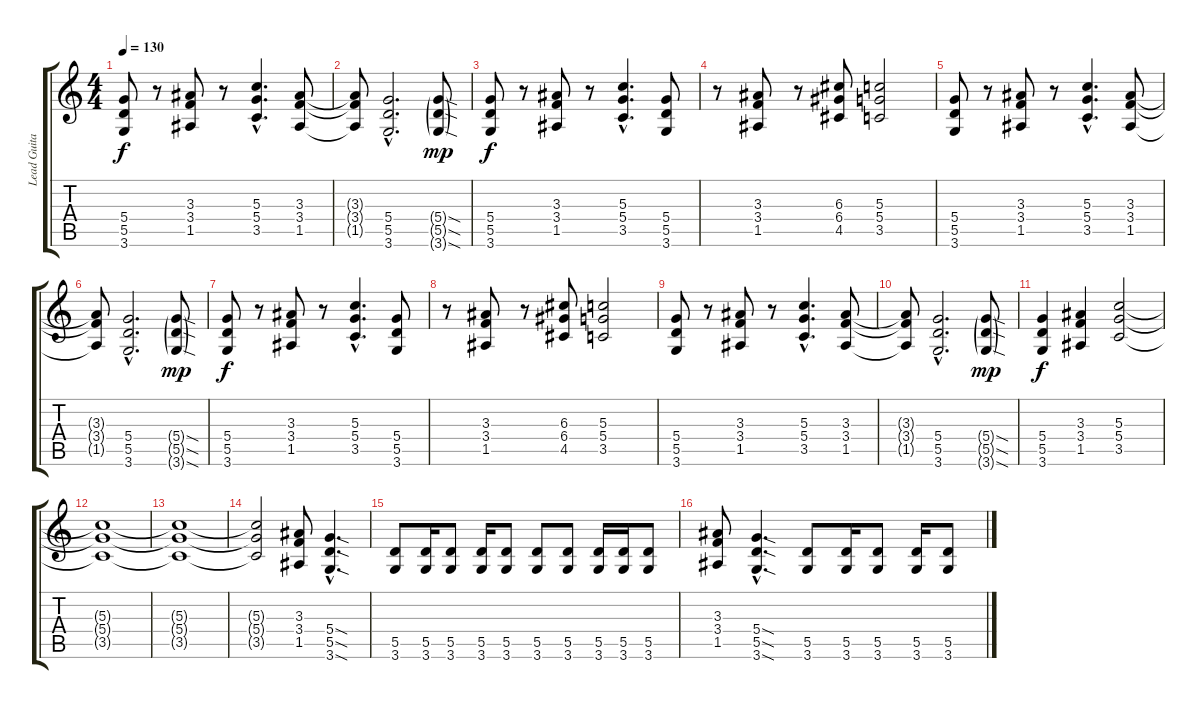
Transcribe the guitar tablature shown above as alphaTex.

\track ("Lead Guitar" "Lead Guita") {instrument overdrivenguitar}
\staff {score tabs}
\tuning (E4 B3 G3 D3 A2 E2) {hide}
\ts (4 4)
\tempo 130
\clef g2
\ks c
(5.4 5.5 3.6).8{dy f} r.8 (3.3 3.4 1.5).8 r.8 (5.3{hac} 5.4{hac} 3.5{hac}).4{d} (3.3 3.4 1.5).8 |
(3.3{t} 3.4{t} 1.5{t}).8 (5.4{hac} 5.5{hac} 3.6{hac}).2{d} (5.4{sod g} 5.5{sod g} 3.6{sod g}).8{dy mp} |
(5.4 5.5 3.6).8{dy f} r.8 (3.3 3.4 1.5).8 r.8 (5.3{hac} 5.4{hac} 3.5{hac}).4{d} (5.4 5.5 3.6).8 |
r.8 (3.3 3.4 1.5).8 r.8 (6.3 6.4 4.5).8 (5.3 5.4 3.5).2 |
(5.4 5.5 3.6).8 r.8 (3.3 3.4 1.5).8 r.8 (5.3{hac} 5.4{hac} 3.5{hac}).4{d} (3.3 3.4 1.5).8 |
(3.3{t} 3.4{t} 1.5{t}).8 (5.4{hac} 5.5{hac} 3.6{hac}).2{d} (5.4{sod g} 5.5{sod g} 3.6{sod g}).8{dy mp} |
(5.4 5.5 3.6).8{dy f} r.8 (3.3 3.4 1.5).8 r.8 (5.3{hac} 5.4{hac} 3.5{hac}).4{d} (5.4 5.5 3.6).8 |
r.8 (3.3 3.4 1.5).8 r.8 (6.3 6.4 4.5).8 (5.3 5.4 3.5).2 |
(5.4 5.5 3.6).8 r.8 (3.3 3.4 1.5).8 r.8 (5.3{hac} 5.4{hac} 3.5{hac}).4{d} (3.3 3.4 1.5).8 |
(3.3{t} 3.4{t} 1.5{t}).8 (5.4{hac} 5.5{hac} 3.6{hac}).2{d} (5.4{sod g} 5.5{sod g} 3.6{sod g}).8{dy mp} |
(5.4 5.5 3.6).4{dy f} (3.3 3.4 1.5).4 (5.3 5.4 3.5).2 |
(5.3{t} 5.4{t} 3.5{t}).1 |
(5.3{t} 5.4{t} 3.5{t}).1 |
(5.3{t} 5.4{t} 3.5{t}).2 (3.3 3.4 1.5).8 (5.4{sod hac} 5.5{sod hac} 3.6{sod hac}).4{d} |
(5.5 3.6).8 (5.5 3.6).16 (5.5 3.6).8 (5.5 3.6).16 (5.5 3.6).8 (5.5 3.6).8 (5.5 3.6).8 (5.5 3.6).16 (5.5 3.6).16 (5.5 3.6).8 |
(3.3 3.4 1.5).8 (5.4{sod hac} 5.5{sod hac} 3.6{sod hac}).4{d} (5.5 3.6).8 (5.5 3.6).16 (5.5 3.6).8 (5.5 3.6).16 (5.5 3.6).8
